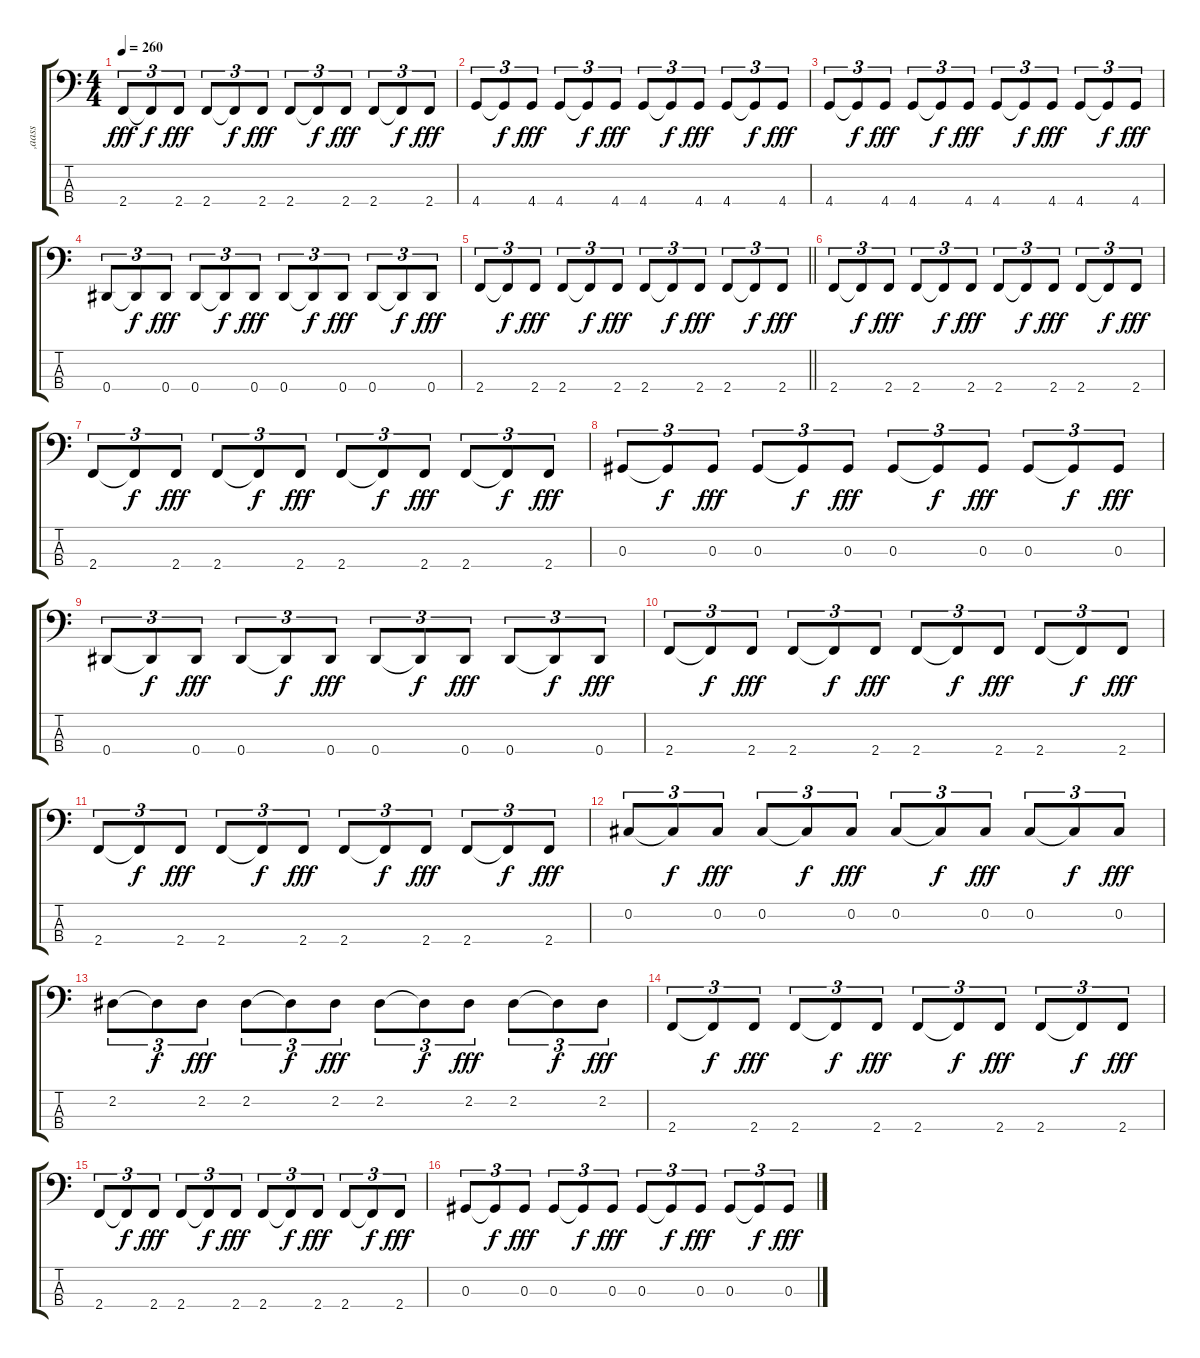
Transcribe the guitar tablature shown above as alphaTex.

\track ("‚aass" "‚aass") {instrument electricbassfinger}
\staff {score tabs}
\tuning (Gb2 Db2 Ab1 Eb1) {hide}
\ts (4 4)
\tempo 260
\clef f4
\ks c
2.4.8{tu (3 2) dy fff} 2.4{t}.8{tu (3 2) dy f} 2.4.8{tu (3 2) dy fff} 2.4.8{tu (3 2)} 2.4{t}.8{tu (3 2) dy f} 2.4.8{tu (3 2) dy fff} 2.4.8{tu (3 2)} 2.4{t}.8{tu (3 2) dy f} 2.4.8{tu (3 2) dy fff} 2.4.8{tu (3 2)} 2.4{t}.8{tu (3 2) dy f} 2.4.8{tu (3 2) dy fff} |
4.4.8{tu (3 2)} 4.4{t}.8{tu (3 2) dy f} 4.4.8{tu (3 2) dy fff} 4.4.8{tu (3 2)} 4.4{t}.8{tu (3 2) dy f} 4.4.8{tu (3 2) dy fff} 4.4.8{tu (3 2)} 4.4{t}.8{tu (3 2) dy f} 4.4.8{tu (3 2) dy fff} 4.4.8{tu (3 2)} 4.4{t}.8{tu (3 2) dy f} 4.4.8{tu (3 2) dy fff} |
4.4.8{tu (3 2)} 4.4{t}.8{tu (3 2) dy f} 4.4.8{tu (3 2) dy fff} 4.4.8{tu (3 2)} 4.4{t}.8{tu (3 2) dy f} 4.4.8{tu (3 2) dy fff} 4.4.8{tu (3 2)} 4.4{t}.8{tu (3 2) dy f} 4.4.8{tu (3 2) dy fff} 4.4.8{tu (3 2)} 4.4{t}.8{tu (3 2) dy f} 4.4.8{tu (3 2) dy fff} |
0.4.8{tu (3 2)} 0.4{t}.8{tu (3 2) dy f} 0.4.8{tu (3 2) dy fff} 0.4.8{tu (3 2)} 0.4{t}.8{tu (3 2) dy f} 0.4.8{tu (3 2) dy fff} 0.4.8{tu (3 2)} 0.4{t}.8{tu (3 2) dy f} 0.4.8{tu (3 2) dy fff} 0.4.8{tu (3 2)} 0.4{t}.8{tu (3 2) dy f} 0.4.8{tu (3 2) dy fff} |
\barLineRight lightlight
2.4.8{tu (3 2)} 2.4{t}.8{tu (3 2) dy f} 2.4.8{tu (3 2) dy fff} 2.4.8{tu (3 2)} 2.4{t}.8{tu (3 2) dy f} 2.4.8{tu (3 2) dy fff} 2.4.8{tu (3 2)} 2.4{t}.8{tu (3 2) dy f} 2.4.8{tu (3 2) dy fff} 2.4.8{tu (3 2)} 2.4{t}.8{tu (3 2) dy f} 2.4.8{tu (3 2) dy fff} |
2.4.8{tu (3 2)} 2.4{t}.8{tu (3 2) dy f} 2.4.8{tu (3 2) dy fff} 2.4.8{tu (3 2)} 2.4{t}.8{tu (3 2) dy f} 2.4.8{tu (3 2) dy fff} 2.4.8{tu (3 2)} 2.4{t}.8{tu (3 2) dy f} 2.4.8{tu (3 2) dy fff} 2.4.8{tu (3 2)} 2.4{t}.8{tu (3 2) dy f} 2.4.8{tu (3 2) dy fff} |
2.4.8{tu (3 2)} 2.4{t}.8{tu (3 2) dy f} 2.4.8{tu (3 2) dy fff} 2.4.8{tu (3 2)} 2.4{t}.8{tu (3 2) dy f} 2.4.8{tu (3 2) dy fff} 2.4.8{tu (3 2)} 2.4{t}.8{tu (3 2) dy f} 2.4.8{tu (3 2) dy fff} 2.4.8{tu (3 2)} 2.4{t}.8{tu (3 2) dy f} 2.4.8{tu (3 2) dy fff} |
0.3.8{tu (3 2)} 0.3{t}.8{tu (3 2) dy f} 0.3.8{tu (3 2) dy fff} 0.3.8{tu (3 2)} 0.3{t}.8{tu (3 2) dy f} 0.3.8{tu (3 2) dy fff} 0.3.8{tu (3 2)} 0.3{t}.8{tu (3 2) dy f} 0.3.8{tu (3 2) dy fff} 0.3.8{tu (3 2)} 0.3{t}.8{tu (3 2) dy f} 0.3.8{tu (3 2) dy fff} |
0.4.8{tu (3 2)} 0.4{t}.8{tu (3 2) dy f} 0.4.8{tu (3 2) dy fff} 0.4.8{tu (3 2)} 0.4{t}.8{tu (3 2) dy f} 0.4.8{tu (3 2) dy fff} 0.4.8{tu (3 2)} 0.4{t}.8{tu (3 2) dy f} 0.4.8{tu (3 2) dy fff} 0.4.8{tu (3 2)} 0.4{t}.8{tu (3 2) dy f} 0.4.8{tu (3 2) dy fff} |
2.4.8{tu (3 2)} 2.4{t}.8{tu (3 2) dy f} 2.4.8{tu (3 2) dy fff} 2.4.8{tu (3 2)} 2.4{t}.8{tu (3 2) dy f} 2.4.8{tu (3 2) dy fff} 2.4.8{tu (3 2)} 2.4{t}.8{tu (3 2) dy f} 2.4.8{tu (3 2) dy fff} 2.4.8{tu (3 2)} 2.4{t}.8{tu (3 2) dy f} 2.4.8{tu (3 2) dy fff} |
2.4.8{tu (3 2)} 2.4{t}.8{tu (3 2) dy f} 2.4.8{tu (3 2) dy fff} 2.4.8{tu (3 2)} 2.4{t}.8{tu (3 2) dy f} 2.4.8{tu (3 2) dy fff} 2.4.8{tu (3 2)} 2.4{t}.8{tu (3 2) dy f} 2.4.8{tu (3 2) dy fff} 2.4.8{tu (3 2)} 2.4{t}.8{tu (3 2) dy f} 2.4.8{tu (3 2) dy fff} |
0.2.8{tu (3 2)} 0.2{t}.8{tu (3 2) dy f} 0.2.8{tu (3 2) dy fff} 0.2.8{tu (3 2)} 0.2{t}.8{tu (3 2) dy f} 0.2.8{tu (3 2) dy fff} 0.2.8{tu (3 2)} 0.2{t}.8{tu (3 2) dy f} 0.2.8{tu (3 2) dy fff} 0.2.8{tu (3 2)} 0.2{t}.8{tu (3 2) dy f} 0.2.8{tu (3 2) dy fff} |
2.2.8{tu (3 2)} 2.2{t}.8{tu (3 2) dy f} 2.2.8{tu (3 2) dy fff} 2.2.8{tu (3 2)} 2.2{t}.8{tu (3 2) dy f} 2.2.8{tu (3 2) dy fff} 2.2.8{tu (3 2)} 2.2{t}.8{tu (3 2) dy f} 2.2.8{tu (3 2) dy fff} 2.2.8{tu (3 2)} 2.2{t}.8{tu (3 2) dy f} 2.2.8{tu (3 2) dy fff} |
2.4.8{tu (3 2)} 2.4{t}.8{tu (3 2) dy f} 2.4.8{tu (3 2) dy fff} 2.4.8{tu (3 2)} 2.4{t}.8{tu (3 2) dy f} 2.4.8{tu (3 2) dy fff} 2.4.8{tu (3 2)} 2.4{t}.8{tu (3 2) dy f} 2.4.8{tu (3 2) dy fff} 2.4.8{tu (3 2)} 2.4{t}.8{tu (3 2) dy f} 2.4.8{tu (3 2) dy fff} |
2.4.8{tu (3 2)} 2.4{t}.8{tu (3 2) dy f} 2.4.8{tu (3 2) dy fff} 2.4.8{tu (3 2)} 2.4{t}.8{tu (3 2) dy f} 2.4.8{tu (3 2) dy fff} 2.4.8{tu (3 2)} 2.4{t}.8{tu (3 2) dy f} 2.4.8{tu (3 2) dy fff} 2.4.8{tu (3 2)} 2.4{t}.8{tu (3 2) dy f} 2.4.8{tu (3 2) dy fff} |
0.3.8{tu (3 2)} 0.3{t}.8{tu (3 2) dy f} 0.3.8{tu (3 2) dy fff} 0.3.8{tu (3 2)} 0.3{t}.8{tu (3 2) dy f} 0.3.8{tu (3 2) dy fff} 0.3.8{tu (3 2)} 0.3{t}.8{tu (3 2) dy f} 0.3.8{tu (3 2) dy fff} 0.3.8{tu (3 2)} 0.3{t}.8{tu (3 2) dy f} 0.3.8{tu (3 2) dy fff}
